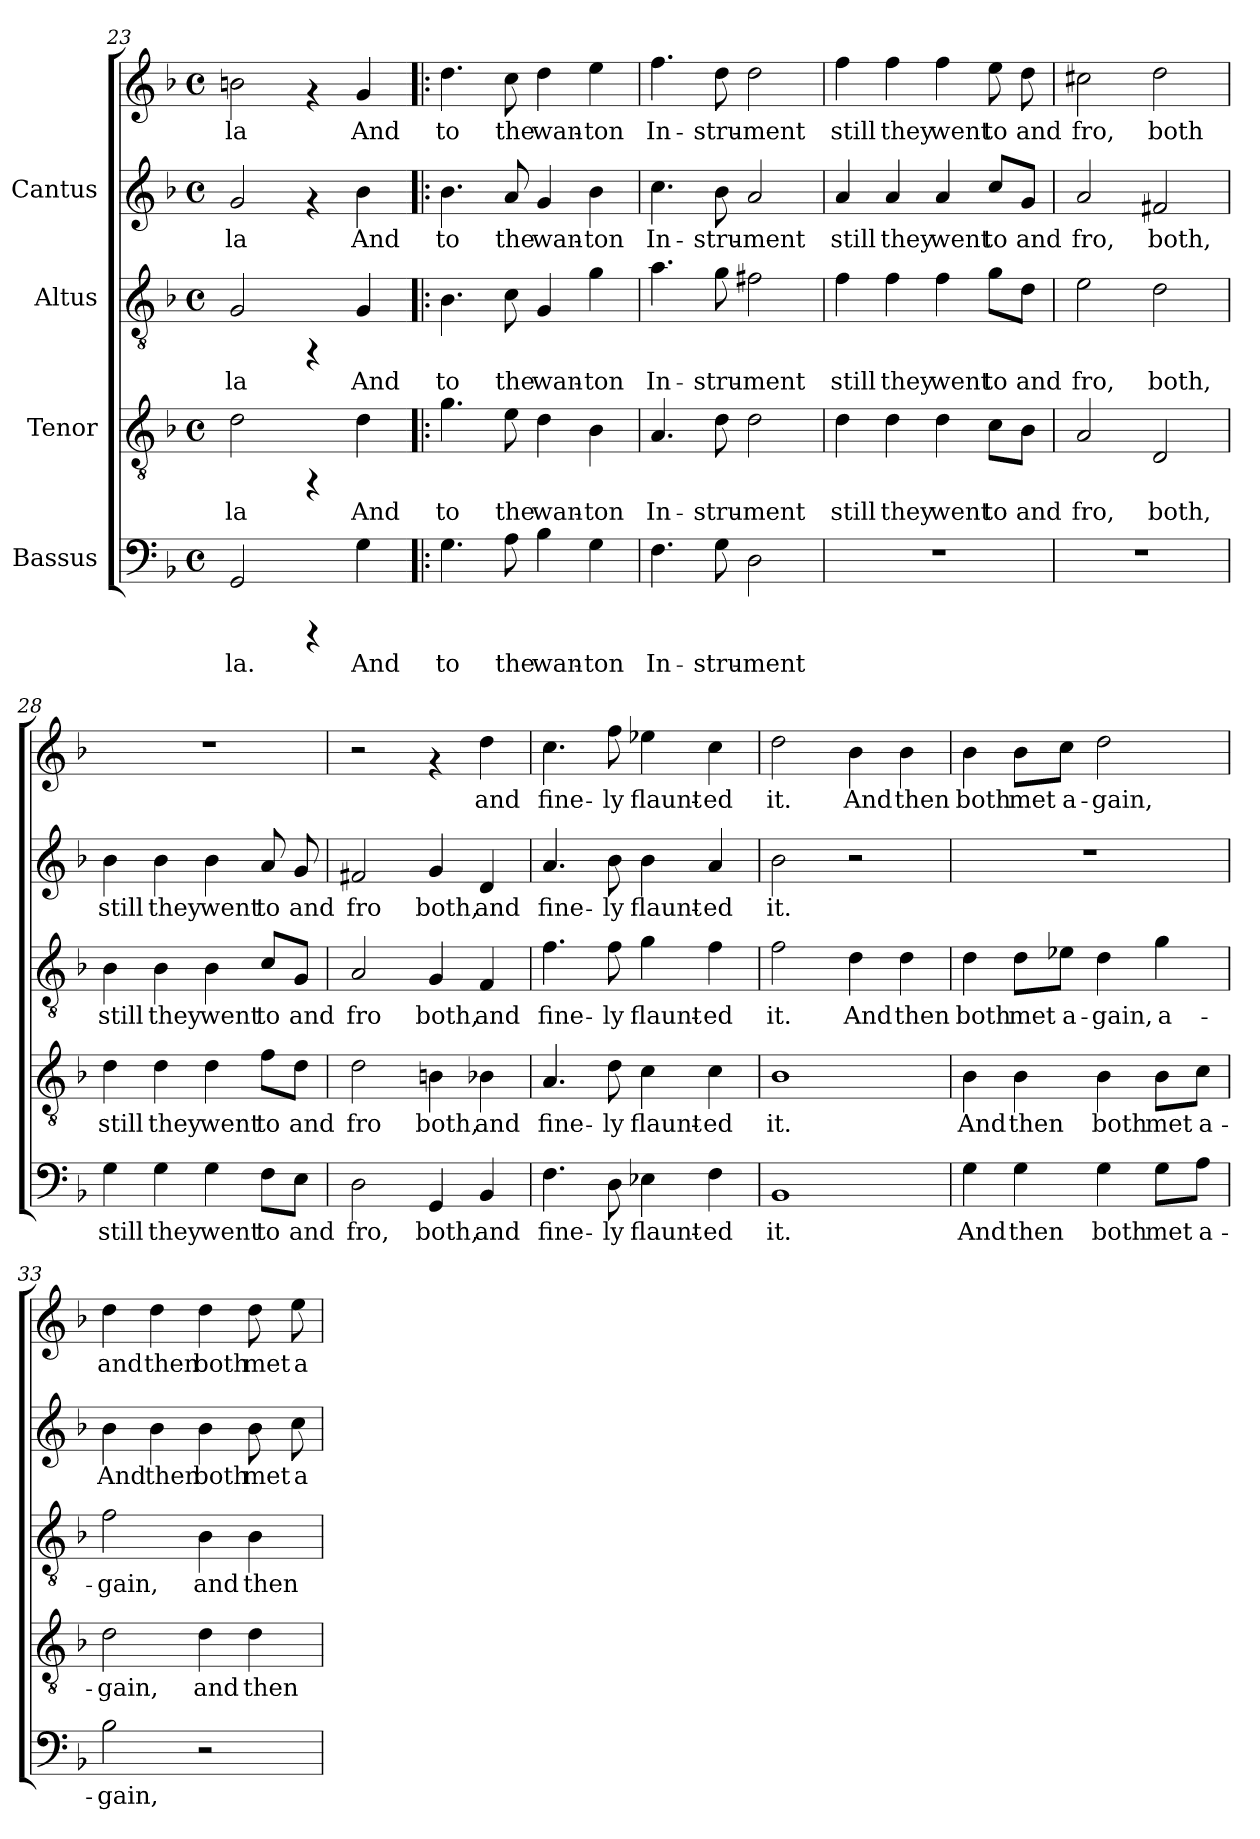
**kern	**text	**kern	**text	**kern	**text	**kern	**text	**kern	**text
*part4	*part4	*part3	*part3	*part2	*part2	*part1	*part1	*part1	*part1
*staff5	*staff5	*staff4	*staff4	*staff3	*staff3	*staff2	*staff2	*staff1	*staff1
*I"Bassus	*	*I"Tenor	*	*I"Altus	*	*I"Cantus	*	*	*
*clefF4	*	*clefGv2	*	*clefGv2	*	*clefG2	*	*clefG2	*
*k[b-]	*	*k[b-]	*	*k[b-]	*	*k[b-]	*	*k[b-]	*
*F:	*	*F:	*	*F:	*	*F:	*	*F:	*
*M4/4	*	*M4/4	*	*M4/4	*	*M4/4	*	*M4/4	*
*met(c)	*	*met(c)	*	*met(c)	*	*met(c)	*	*met(c)	*
=23	=23	=23	=23	=23	=23	=23	=23	=23	=23
!	!LO:LY:b:cj	!	!LO:LY:b:cj	!	!LO:LY:b:cj	!	!LO:LY:b:cj	!	!LO:LY:b:cj
2GG/	la.	2d\	la	2G/	la	2g/	la	2bn\	la
4rCCC	.	4rFF	.	4rFF	.	4rf	.	4rf	.
!	!LO:LY:b:cj	!	!LO:LY:b:cj	!	!LO:LY:b:cj	!	!LO:LY:b:cj	!	!LO:LY:b:cj
4G\	And	4d\	And	4G/	And	4b-\	And	4g/	And
=24!|:	=24!|:	=24!|:	=24!|:	=24!|:	=24!|:	=24!|:	=24!|:	=24!|:	=24!|:
!	!LO:LY:b:cj	!	!LO:LY:b:cj	!	!LO:LY:b:cj	!	!LO:LY:b:cj	!	!LO:LY:b:cj
4.G\	to	4.g\	to	4.B-\	to	4.b-\	to	4.dd\	to
!	!LO:LY:b:cj	!	!LO:LY:b:cj	!	!LO:LY:b:cj	!	!LO:LY:b:cj	!	!LO:LY:b:cj
8A\	the	8e\	the	8c\	the	8a/	the	8cc\	the
!	!LO:LY:b:cj	!	!LO:LY:b:cj	!	!LO:LY:b:cj	!	!LO:LY:b:cj	!	!LO:LY:b:cj
4B-\	wan-	4d\	wan-	4G/	wan-	4g/	wan-	4dd\	wan-
!	!LO:LY:b:cj	!	!LO:LY:b:cj	!	!LO:LY:b:cj	!	!LO:LY:b:cj	!	!LO:LY:b:cj
4G\	-ton	4B-\	-ton	4g\	-ton	4b-\	-ton	4ee\	-ton
=25	=25	=25	=25	=25	=25	=25	=25	=25	=25
!	!LO:LY:b:cj	!	!LO:LY:b:cj	!	!LO:LY:b:cj	!	!LO:LY:b:cj	!	!LO:LY:b:cj
4.F\	In-	4.A/	In-	4.a\	In-	4.cc\	In-	4.ff\	In-
!	!LO:LY:b:cj	!	!LO:LY:b:cj	!	!LO:LY:b:cj	!	!LO:LY:b:cj	!	!LO:LY:b:cj
8G\	-stru-	8d\	-stru-	8g\	-stru-	8b-\	-stru-	8dd\	-stru-
!	!LO:LY:b:cj	!	!LO:LY:b:cj	!	!LO:LY:b:cj	!	!LO:LY:b:cj	!	!LO:LY:b:cj
2D\	-ment	2d\	-ment	2f#X\	-ment	2a/	-ment	2dd\	-ment
=26	=26	=26	=26	=26	=26	=26	=26	=26	=26
!	!	!	!LO:LY:b:cj	!	!LO:LY:b:cj	!	!LO:LY:b:cj	!	!LO:LY:b:cj
1r	.	4d\	still	4f\	still	4a/	still	4ff\	still
!	!	!	!LO:LY:b:cj	!	!LO:LY:b:cj	!	!LO:LY:b:cj	!	!LO:LY:b:cj
.	.	4d\	they	4f\	they	4a/	they	4ff\	they
!	!	!	!LO:LY:b:cj	!	!LO:LY:b:cj	!	!LO:LY:b:cj	!	!LO:LY:b:cj
.	.	4d\	went	4f\	went	4a/	went	4ff\	went
!	!	!	!LO:LY:b:cj	!	!LO:LY:b:cj	!	!LO:LY:b:cj	!	!LO:LY:b:cj
.	.	8c\L	to	8g\L	to	8cc/L	to	8ee\	to
!	!	!	!LO:LY:b:cj	!	!LO:LY:b:cj	!	!LO:LY:b:cj	!	!LO:LY:b:cj
.	.	8B-\J	and	8d\J	and	8g/J	and	8dd\	and
!!LO:PB:g=z
=27	=27	=27	=27	=27	=27	=27	=27	=27	=27
!	!	!	!LO:LY:b:cj	!	!LO:LY:b:cj	!	!LO:LY:b:cj	!	!LO:LY:b:cj
1r	.	2A/	fro,	2e\	fro,	2a/	fro,	2cc#X\	fro,
!	!	!	!LO:LY:b:cj	!	!LO:LY:b:cj	!	!LO:LY:b:cj	!	!LO:LY:b:cj
.	.	2D/	both,	2d\	both,	2f#X/	both,	2dd\	both
=28	=28	=28	=28	=28	=28	=28	=28	=28	=28
!	!LO:LY:b:cj	!	!LO:LY:b:cj	!	!LO:LY:b:cj	!	!LO:LY:b:cj	!	!
4G\	still	4d\	still	4B-\	still	4b-\	still	1r	.
!	!LO:LY:b:cj	!	!LO:LY:b:cj	!	!LO:LY:b:cj	!	!LO:LY:b:cj	!	!
4G\	they	4d\	they	4B-\	they	4b-\	they	.	.
!	!LO:LY:b:cj	!	!LO:LY:b:cj	!	!LO:LY:b:cj	!	!LO:LY:b:cj	!	!
4G\	went	4d\	went	4B-\	went	4b-\	went	.	.
!	!LO:LY:b:cj	!	!LO:LY:b:cj	!	!LO:LY:b:cj	!	!LO:LY:b:cj	!	!
8F\L	to	8f\L	to	8c/L	to	8a/	to	.	.
!	!LO:LY:b:cj	!	!LO:LY:b:cj	!	!LO:LY:b:cj	!	!LO:LY:b:cj	!	!
8E\J	and	8d\J	and	8G/J	and	8g/	and	.	.
=29	=29	=29	=29	=29	=29	=29	=29	=29	=29
!	!LO:LY:b:cj	!	!LO:LY:b:cj	!	!LO:LY:b:cj	!	!LO:LY:b:cj	!	!
2D\	fro,	2d\	fro	2A/	fro	2f#X/	fro	2r	.
!	!LO:LY:b:cj	!	!LO:LY:b:cj	!	!LO:LY:b:cj	!	!LO:LY:b:cj	!	!
4GG/	both,	4Bn\	both,	4G/	both,	4g/	both,	4rf	.
!	!LO:LY:b:cj	!	!LO:LY:b:cj	!	!LO:LY:b:cj	!	!LO:LY:b:cj	!	!LO:LY:b:cj
4BB-/	and	4B-X\	and	4F/	and	4d/	and	4dd\	and
=30	=30	=30	=30	=30	=30	=30	=30	=30	=30
!	!LO:LY:b:cj	!	!LO:LY:b:cj	!	!LO:LY:b:cj	!	!LO:LY:b:cj	!	!LO:LY:b:cj
4.F\	fine-	4.A/	fine-	4.f\	fine-	4.a/	fine-	4.cc\	fine-
!	!LO:LY:b:cj	!	!LO:LY:b:cj	!	!LO:LY:b:cj	!	!LO:LY:b:cj	!	!LO:LY:b:cj
8D\	-ly	8d\	-ly	8f\	-ly	8b-\	-ly	8ff\	-ly
!	!LO:LY:b:cj	!	!LO:LY:b:cj	!	!LO:LY:b:cj	!	!LO:LY:b:cj	!	!LO:LY:b:cj
4E-X\	flaunt-	4c\	flaunt-	4g\	flaunt-	4b-\	flaunt-	4ee-X\	flaunt-
!	!LO:LY:b:cj	!	!LO:LY:b:cj	!	!LO:LY:b:cj	!	!LO:LY:b:cj	!	!LO:LY:b:cj
4F\	-ed	4c\	-ed	4f\	-ed	4a/	-ed	4cc\	-ed
=31	=31	=31	=31	=31	=31	=31	=31	=31	=31
!	!LO:LY:b:cj	!	!LO:LY:b:cj	!	!LO:LY:b:cj	!	!LO:LY:b:cj	!	!LO:LY:b:cj
1BB-	it.	1B-	it.	2f\	it.	2b-\	it.	2dd\	it.
!	!	!	!	!	!LO:LY:b:cj	!	!	!	!LO:LY:b:cj
.	.	.	.	4d\	And	2r	.	4b-\	And
!	!	!	!	!	!LO:LY:b:cj	!	!	!	!LO:LY:b:cj
.	.	.	.	4d\	then	.	.	4b-\	then
!!LO:LB:g=z
=32	=32	=32	=32	=32	=32	=32	=32	=32	=32
!	!LO:LY:b:cj	!	!LO:LY:b:cj	!	!LO:LY:b:cj	!	!	!	!LO:LY:b:cj
4G\	And	4B-\	And	4d\	both	1r	.	4b-\	both
!	!LO:LY:b:cj	!	!LO:LY:b:cj	!	!LO:LY:b:cj	!	!	!	!LO:LY:b:cj
4G\	then	4B-\	then	8d\L	met	.	.	8b-\L	met
!	!	!	!	!	!LO:LY:b:cj	!	!	!	!LO:LY:b:cj
.	.	.	.	8e-X\J	a-	.	.	8cc\J	a-
!	!LO:LY:b:cj	!	!LO:LY:b:cj	!	!LO:LY:b:cj	!	!	!	!LO:LY:b:cj
4G\	both	4B-\	both	4d\	-gain,	.	.	2dd\	-gain,
!	!LO:LY:b:cj	!	!LO:LY:b:cj	!	!LO:LY:b:cj	!	!	!	!
8G\L	met	8B-\L	met	4g\	a-	.	.	.	.
!	!LO:LY:b:cj	!	!LO:LY:b:cj	!	!	!	!	!	!
8A\J	a-	8c\J	a-	.	.	.	.	.	.
=33	=33	=33	=33	=33	=33	=33	=33	=33	=33
!	!LO:LY:b:cj	!	!LO:LY:b:cj	!	!LO:LY:b:cj	!	!LO:LY:b:cj	!	!LO:LY:b:cj
2B-\	-gain,	2d\	-gain,	2f\	-gain,	4b-\	-And	4dd\	and
!	!	!	!	!	!	!	!LO:LY:b:cj	!	!LO:LY:b:cj
.	.	.	.	.	.	4b-\	then	4dd\	then
!	!	!	!LO:LY:b:cj	!	!LO:LY:b:cj	!	!LO:LY:b:cj	!	!LO:LY:b:cj
2r	.	4d\	and	4B-\	and	4b-\	both	4dd\	both
!	!	!	!LO:LY:b:cj	!	!LO:LY:b:cj	!	!LO:LY:b:cj	!	!LO:LY:b:cj
.	.	4d\	then	4B-\	then	8b-\	met	8dd\	met
!	!	!	!	!	!	!	!LO:LY:b:cj	!	!LO:LY:b:cj
.	.	.	.	.	.	8cc\	a-	8ee\	a-
=	=	=	=	=	=	=	=	=	=
*-	*-	*-	*-	*-	*-	*-	*-	*-	*-
